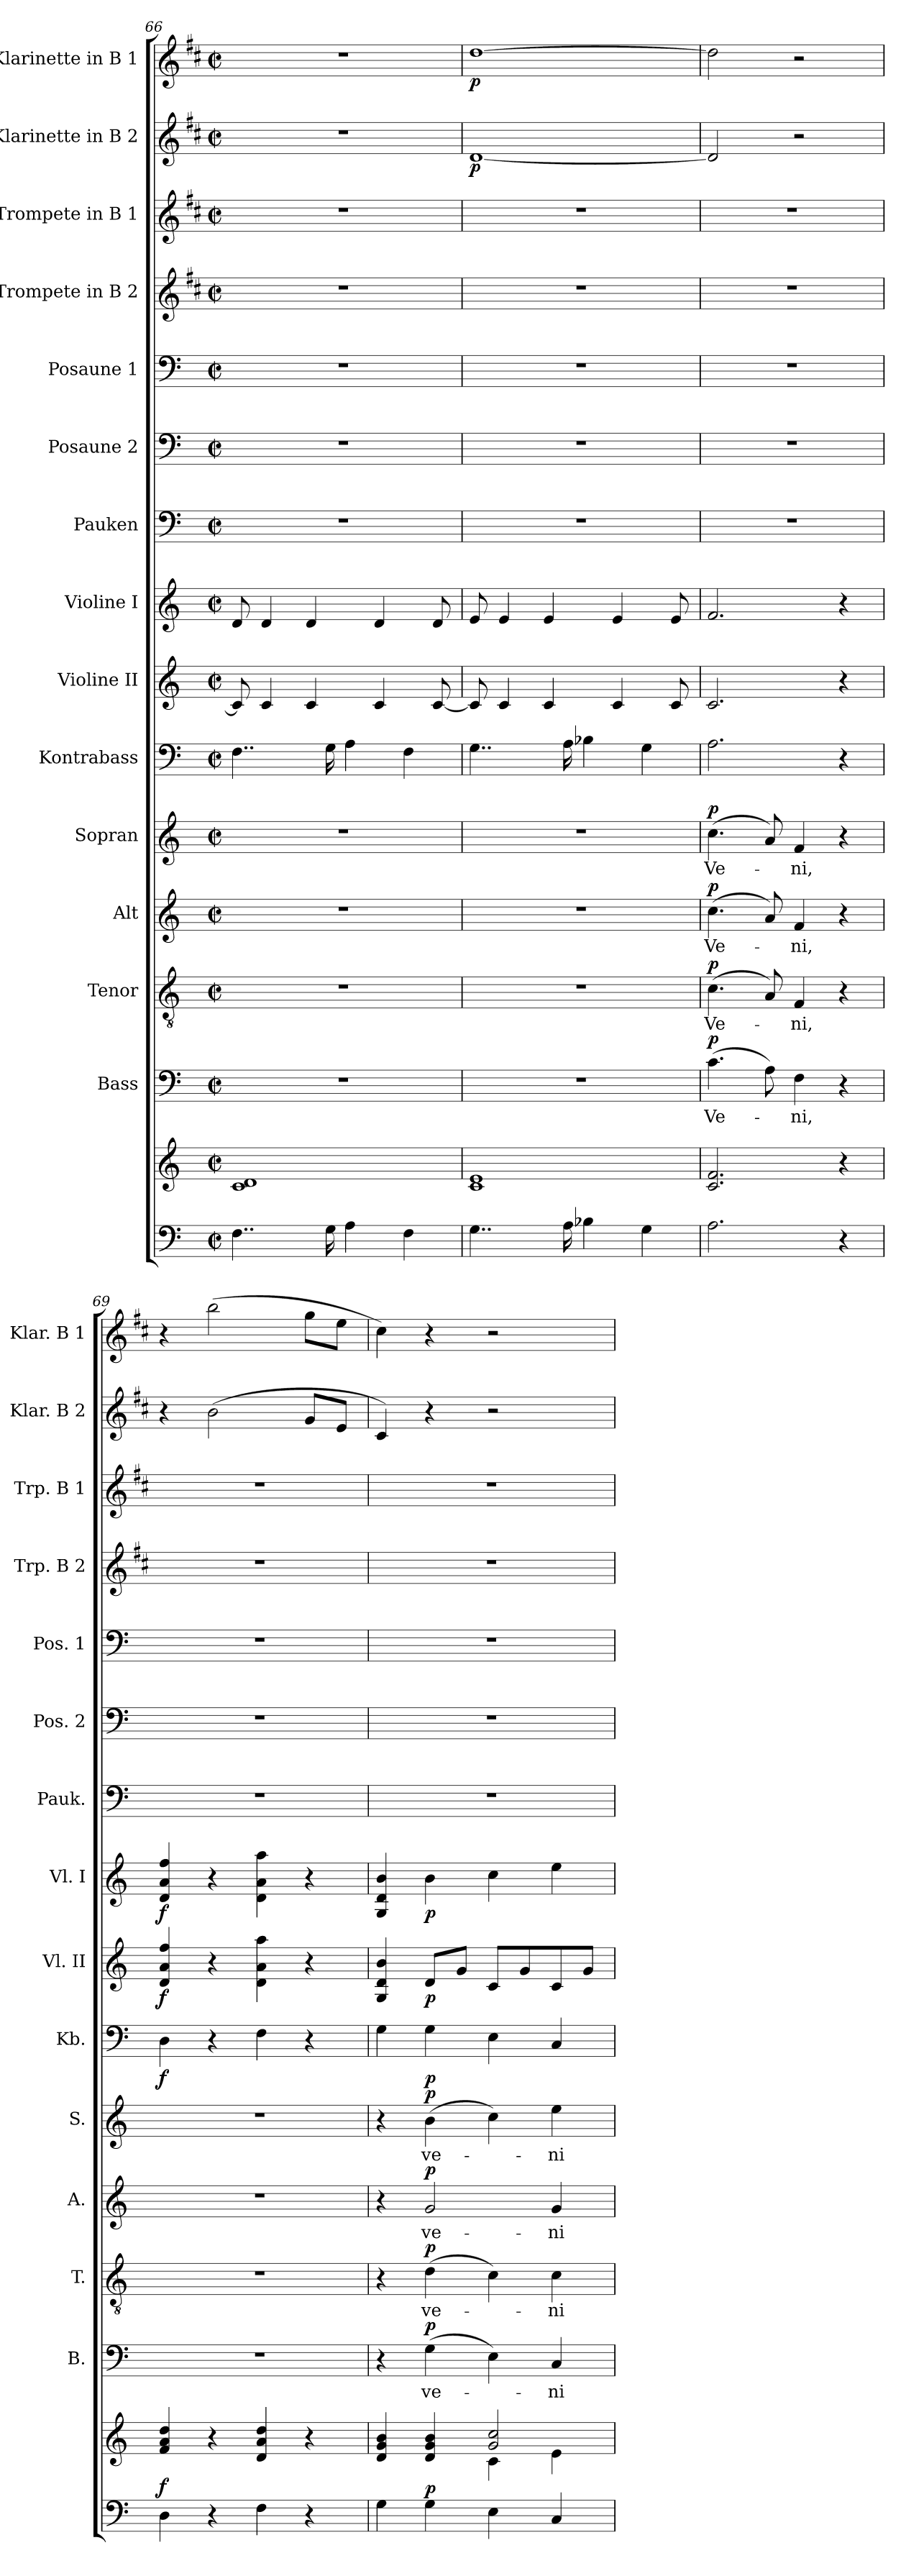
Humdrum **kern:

**kern	**kern	**dynam	**kern	**text	**dynam	**kern	**text	**dynam	**kern	**text	**dynam	**kern	**text	**dynam	**kern	**dynam	**kern	**dynam	**kern	**dynam	**kern	**kern	**kern	**kern	**kern	**kern	**dynam	**kern	**dynam
*part15	*part15	*part15	*part14	*part14	*part14	*part13	*part13	*part13	*part12	*part12	*part12	*part11	*part11	*part11	*part10	*part10	*part9	*part9	*part8	*part8	*part7	*part6	*part5	*part4	*part3	*part2	*part2	*part1	*part1
*staff16	*staff15	*staff15/16	*staff14	*staff14	*staff14	*staff13	*staff13	*staff13	*staff12	*staff12	*staff12	*staff11	*staff11	*staff11	*staff10	*staff10	*staff9	*staff9	*staff8	*staff8	*staff7	*staff6	*staff5	*staff4	*staff3	*staff2	*staff2	*staff1	*staff1
*	*	*	*I"Bass	*	*	*I"Tenor	*	*	*I"Alt	*	*	*I"Sopran	*	*	*I"Kontrabass	*	*I"Violine II	*	*I"Violine I	*	*I"Pauken	*I"Posaune 2	*I"Posaune 1	*I"Trompete in B 2	*I"Trompete in B 1	*I"Klarinette in B 2	*	*I"Klarinette in B 1	*
*	*	*	*I'B.	*	*	*I'T.	*	*	*I'A.	*	*	*I'S.	*	*	*I'Kb.	*	*I'Vl. II	*	*I'Vl. I	*	*I'Pauk.	*I'Pos. 2	*I'Pos. 1	*I'Trp. B 2	*I'Trp. B 1	*I'Klar. B 2	*	*I'Klar. B 1	*
!!LO:PB:g=z
*clefF4	*clefG2	*	*clefF4	*	*	*clefGv2	*	*	*clefG2	*	*	*clefG2	*	*	*clefF4	*	*clefG2	*	*clefG2	*	*clefF4	*clefF4	*clefF4	*clefG2	*clefG2	*clefG2	*	*clefG2	*
*	*	*	*	*	*	*	*	*	*	*	*	*	*	*	*ITrd7c12	*	*	*	*	*	*	*	*	*ITrd1c2	*ITrd1c2	*ITrd1c2	*	*ITrd1c2	*
*k[]	*k[]	*	*k[]	*	*	*k[]	*	*	*k[]	*	*	*k[]	*	*	*k[]	*	*k[]	*	*k[]	*	*k[]	*k[]	*k[]	*k[]	*k[]	*k[]	*	*k[]	*
*C:	*C:	*	*C:	*	*	*C:	*	*	*C:	*	*	*C:	*	*	*C:	*	*C:	*	*C:	*	*C:	*C:	*C:	*C:	*C:	*C:	*	*C:	*
*M2/2	*M2/2	*	*M2/2	*	*	*M2/2	*	*	*M2/2	*	*	*M2/2	*	*	*M2/2	*	*M2/2	*	*M2/2	*	*M2/2	*M2/2	*M2/2	*M2/2	*M2/2	*M2/2	*	*M2/2	*
*met(c|)	*met(c|)	*	*met(c|)	*	*	*met(c|)	*	*	*met(c|)	*	*	*met(c|)	*	*	*met(c|)	*	*met(c|)	*	*met(c|)	*	*met(c|)	*met(c|)	*met(c|)	*met(c|)	*met(c|)	*met(c|)	*	*met(c|)	*
=66	=66	=66	=66	=66	=66	=66	=66	=66	=66	=66	=66	=66	=66	=66	=66	=66	=66	=66	=66	=66	=66	=66	=66	=66	=66	=66	=66	=66	=66
4..F\	1c 1d	.	1r	.	.	1r	.	.	1r	.	.	1r	.	.	4..FF\	.	8c/]	.	8d/	.	1r	1r	1r	1r	1r	1r	.	1r	.
.	.	.	.	.	.	.	.	.	.	.	.	.	.	.	.	.	4c/	.	4d/	.	.	.	.	.	.	.	.	.	.
.	.	.	.	.	.	.	.	.	.	.	.	.	.	.	.	.	4c/	.	4d/	.	.	.	.	.	.	.	.	.	.
16G\	.	.	.	.	.	.	.	.	.	.	.	.	.	.	16GG\	.	.	.	.	.	.	.	.	.	.	.	.	.	.
4A\	.	.	.	.	.	.	.	.	.	.	.	.	.	.	4AA\	.	.	.	.	.	.	.	.	.	.	.	.	.	.
.	.	.	.	.	.	.	.	.	.	.	.	.	.	.	.	.	4c/	.	4d/	.	.	.	.	.	.	.	.	.	.
4F\	.	.	.	.	.	.	.	.	.	.	.	.	.	.	4FF\	.	.	.	.	.	.	.	.	.	.	.	.	.	.
.	.	.	.	.	.	.	.	.	.	.	.	.	.	.	.	.	[8c/	.	8d/	.	.	.	.	.	.	.	.	.	.
=67	=67	=67	=67	=67	=67	=67	=67	=67	=67	=67	=67	=67	=67	=67	=67	=67	=67	=67	=67	=67	=67	=67	=67	=67	=67	=67	=67	=67	=67
!	!	!	!	!	!	!	!	!	!	!	!	!	!	!	!	!	!	!	!	!	!	!	!	!	!	!	!LO:DY:b	!	!LO:DY:b
4..G\	1c 1e	.	1r	.	.	1r	.	.	1r	.	.	1r	.	.	4..GG\	.	8c/]	.	8e/	.	1r	1r	1r	1r	1r	[1c	p	[1cc	p
.	.	.	.	.	.	.	.	.	.	.	.	.	.	.	.	.	4c/	.	4e/	.	.	.	.	.	.	.	.	.	.
.	.	.	.	.	.	.	.	.	.	.	.	.	.	.	.	.	4c/	.	4e/	.	.	.	.	.	.	.	.	.	.
16A\	.	.	.	.	.	.	.	.	.	.	.	.	.	.	16AA\	.	.	.	.	.	.	.	.	.	.	.	.	.	.
4B-X\	.	.	.	.	.	.	.	.	.	.	.	.	.	.	4BB-X\	.	.	.	.	.	.	.	.	.	.	.	.	.	.
.	.	.	.	.	.	.	.	.	.	.	.	.	.	.	.	.	4c/	.	4e/	.	.	.	.	.	.	.	.	.	.
4G\	.	.	.	.	.	.	.	.	.	.	.	.	.	.	4GG\	.	.	.	.	.	.	.	.	.	.	.	.	.	.
.	.	.	.	.	.	.	.	.	.	.	.	.	.	.	.	.	8c/	.	8e/	.	.	.	.	.	.	.	.	.	.
=68	=68	=68	=68	=68	=68	=68	=68	=68	=68	=68	=68	=68	=68	=68	=68	=68	=68	=68	=68	=68	=68	=68	=68	=68	=68	=68	=68	=68	=68
!	!	!	!	!LO:LY:b	!LO:DY:a	!	!LO:LY:b	!LO:DY:a	!	!LO:LY:b	!LO:DY:a	!	!LO:LY:b	!LO:DY:a	!	!	!	!	!	!	!	!	!	!	!	!	!	!	!
2.A\	2.c/ 2.f/	.	(>4.c\	Ve-	p	(>4.c\	Ve-	p	(>4.cc\	Ve-	p	(>4.cc\	Ve-	p	2.AA\	.	2.c/	.	2.f/	.	1r	1r	1r	1r	1r	2c/]	.	2cc\]	.
.	.	.	8A\)	.	.	8A/)	.	.	8a/)	.	.	8a/)	.	.	.	.	.	.	.	.	.	.	.	.	.	.	.	.	.
!	!	!	!	!LO:LY:b	!	!	!LO:LY:b	!	!	!LO:LY:b	!	!	!LO:LY:b	!	!	!	!	!	!	!	!	!	!	!	!	!	!	!	!
.	.	.	4F\	-ni,	.	4F/	-ni,	.	4f/	-ni,	.	4f/	-ni,	.	.	.	.	.	.	.	.	.	.	.	.	2r	.	2r	.
4r	4r	.	4r	.	.	4r	.	.	4r	.	.	4r	.	.	4r	.	4r	.	4r	.	.	.	.	.	.	.	.	.	.
=69	=69	=69	=69	=69	=69	=69	=69	=69	=69	=69	=69	=69	=69	=69	=69	=69	=69	=69	=69	=69	=69	=69	=69	=69	=69	=69	=69	=69	=69
!	!	!LO:DY:a=2	!	!	!	!	!	!	!	!	!	!	!	!	!	!LO:DY:b	!	!LO:DY:b	!	!LO:DY:b	!	!	!	!	!	!	!	!	!
4D\	4f/ 4a/ 4dd/	f	1r	.	.	1r	.	.	1r	.	.	1r	.	.	4DD\	f	4d/ 4a/ 4ff/	f	4d/ 4a/ 4ff/	f	1r	1r	1r	1r	1r	4r	.	4r	.
4r	4r	.	.	.	.	.	.	.	.	.	.	.	.	.	4r	.	4r	.	4r	.	.	.	.	.	.	(>2a\	.	(>2aa\	.
4F\	4d/ 4a/ 4dd/	.	.	.	.	.	.	.	.	.	.	.	.	.	4FF\	.	4d\ 4a\ 4aa\	.	4d\ 4a\ 4aa\	.	.	.	.	.	.	.	.	.	.
4r	4r	.	.	.	.	.	.	.	.	.	.	.	.	.	4r	.	4r	.	4r	.	.	.	.	.	.	8f/L	.	8ff\L	.
.	.	.	.	.	.	.	.	.	.	.	.	.	.	.	.	.	.	.	.	.	.	.	.	.	.	8d/J	.	8dd\J	.
=70	=70	=70	=70	=70	=70	=70	=70	=70	=70	=70	=70	=70	=70	=70	=70	=70	=70	=70	=70	=70	=70	=70	=70	=70	=70	=70	=70	=70	=70
*	*^	*	*	*	*	*	*	*	*	*	*	*	*	*	*	*	*	*	*	*	*	*	*	*	*	*	*	*	*
4G\	4d/ 4g/ 4b/	2ryy	.	4r	.	.	4r	.	.	4r	.	.	4r	.	.	4GG\	.	4G/ 4d/ 4b/	.	4G/ 4d/ 4b/	.	1r	1r	1r	1r	1r	4B/)	.	4b\)	.
!	!	!	!LO:DY:a=2	!	!LO:LY:b	!LO:DY:a	!	!LO:LY:b	!LO:DY:a	!	!LO:LY:b	!LO:DY:a	!	!LO:LY:b	!LO:DY:a	!	!LO:DY:b	!	!LO:DY:b	!	!LO:DY:b	!	!	!	!	!	!	!	!	!
4G\	4d/ 4g/ 4b/	.	p	(>4G\	ve-	p	(>4d\	ve-	p	2g/	ve-	p	(>4b\	ve-	p	4GG\	p	8d/L	p	4b\	p	.	.	.	.	.	4r	.	4r	.
.	.	.	.	.	.	.	.	.	.	.	.	.	.	.	.	.	.	8g/J	.	.	.	.	.	.	.	.	.	.	.	.
4E\	2g/ 2cc/	4c\	.	4E\)	.	.	4c\)	.	.	.	.	.	4cc\)	.	.	4EE\	.	8c/L	.	4cc\	.	.	.	.	.	.	2r	.	2r	.
.	.	.	.	.	.	.	.	.	.	.	.	.	.	.	.	.	.	8g/	.	.	.	.	.	.	.	.	.	.	.	.
!	!	!	!	!	!LO:LY:b	!	!	!LO:LY:b	!	!	!LO:LY:b	!	!	!LO:LY:b	!	!	!	!	!	!	!	!	!	!	!	!	!	!	!	!
4C/	.	4e\	.	4C/	-ni	.	4c\	-ni	.	4g/	-ni	.	4ee\	-ni	.	4CC/	.	8c/	.	4ee\	.	.	.	.	.	.	.	.	.	.
.	.	.	.	.	.	.	.	.	.	.	.	.	.	.	.	.	.	8g/J	.	.	.	.	.	.	.	.	.	.	.	.
*	*v	*v	*	*	*	*	*	*	*	*	*	*	*	*	*	*	*	*	*	*	*	*	*	*	*	*	*	*	*	*
=	=	=	=	=	=	=	=	=	=	=	=	=	=	=	=	=	=	=	=	=	=	=	=	=	=	=	=	=	=
*-	*-	*-	*-	*-	*-	*-	*-	*-	*-	*-	*-	*-	*-	*-	*-	*-	*-	*-	*-	*-	*-	*-	*-	*-	*-	*-	*-	*-	*-
